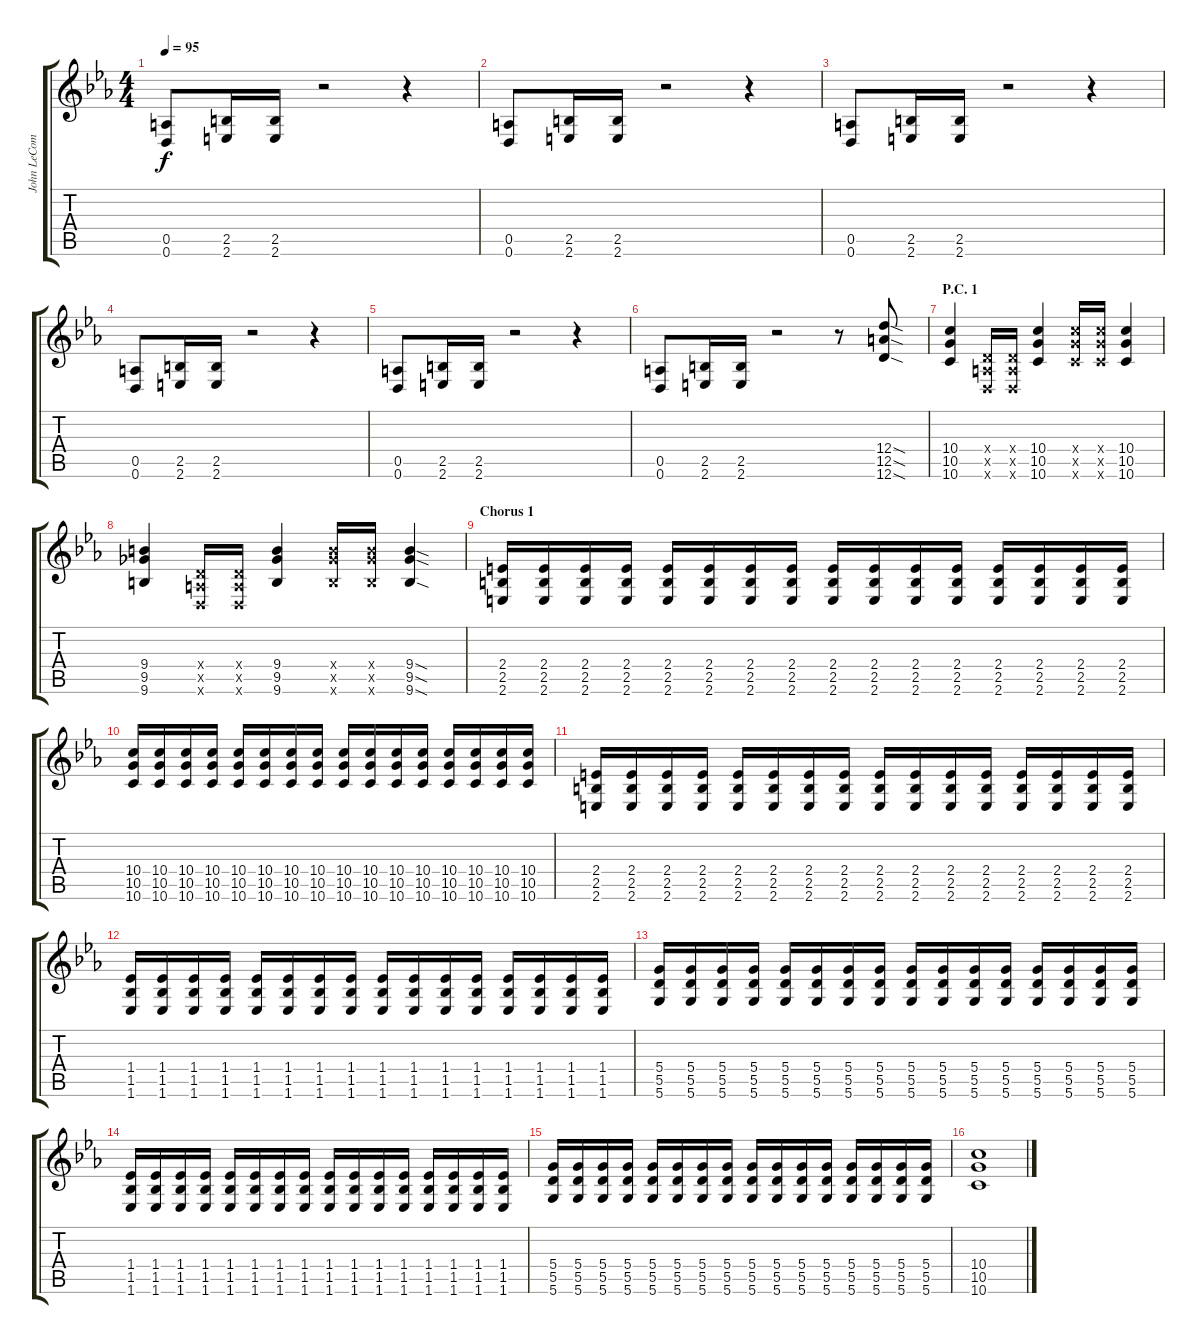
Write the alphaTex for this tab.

\track ("John LeCompt" "John LeCom") {instrument distortionguitar}
\staff {score tabs}
\tuning (E4 B3 G3 D3 A2 D2) {hide}
\ts (4 4)
\tempo 95
\clef g2
\ks eb
(0.5 0.6).8{dy f} (2.5 2.6).16 (2.5 2.6).16 r.2 r.4 |
(0.5 0.6).8 (2.5 2.6).16 (2.5 2.6).16 r.2 r.4 |
(0.5 0.6).8 (2.5 2.6).16 (2.5 2.6).16 r.2 r.4 |
(0.5 0.6).8 (2.5 2.6).16 (2.5 2.6).16 r.2 r.4 |
(0.5 0.6).8 (2.5 2.6).16 (2.5 2.6).16 r.2 r.4 |
(0.5 0.6).8 (2.5 2.6).16 (2.5 2.6).16 r.2 r.8 (12.4{sod} 12.5{sod} 12.6{sod}).8 |
\section ("" "P.C. 1")
(10.4 10.5 10.6).4 (0.4{x} 0.5{x} 0.6{x}).16 (0.4{x} 0.5{x} 0.6{x}).16 (10.4 10.5 10.6).4 (10.4{x} 10.5{x} 10.6{x}).16 (10.4{x} 10.5{x} 10.6{x}).16 (10.4 10.5 10.6).4 |
(9.4 9.5 9.6).4 (0.4{x} 0.5{x} 0.6{x}).16 (0.4{x} 0.5{x} 0.6{x}).16 (9.4 9.5 9.6).4 (9.4{x} 9.5{x} 9.6{x}).16 (9.4{x} 9.5{x} 9.6{x}).16 (9.4{sod} 9.5{sod} 9.6{sod}).4 |
\section ("" "Chorus 1")
(2.4 2.5 2.6).16 (2.4 2.5 2.6).16 (2.4 2.5 2.6).16 (2.4 2.5 2.6).16 (2.4 2.5 2.6).16 (2.4 2.5 2.6).16 (2.4 2.5 2.6).16 (2.4 2.5 2.6).16 (2.4 2.5 2.6).16 (2.4 2.5 2.6).16 (2.4 2.5 2.6).16 (2.4 2.5 2.6).16 (2.4 2.5 2.6).16 (2.4 2.5 2.6).16 (2.4 2.5 2.6).16 (2.4 2.5 2.6).16 |
(10.4 10.5 10.6).16 (10.4 10.5 10.6).16 (10.4 10.5 10.6).16 (10.4 10.5 10.6).16 (10.4 10.5 10.6).16 (10.4 10.5 10.6).16 (10.4 10.5 10.6).16 (10.4 10.5 10.6).16 (10.4 10.5 10.6).16 (10.4 10.5 10.6).16 (10.4 10.5 10.6).16 (10.4 10.5 10.6).16 (10.4 10.5 10.6).16 (10.4 10.5 10.6).16 (10.4 10.5 10.6).16 (10.4 10.5 10.6).16 |
(2.4 2.5 2.6).16 (2.4 2.5 2.6).16 (2.4 2.5 2.6).16 (2.4 2.5 2.6).16 (2.4 2.5 2.6).16 (2.4 2.5 2.6).16 (2.4 2.5 2.6).16 (2.4 2.5 2.6).16 (2.4 2.5 2.6).16 (2.4 2.5 2.6).16 (2.4 2.5 2.6).16 (2.4 2.5 2.6).16 (2.4 2.5 2.6).16 (2.4 2.5 2.6).16 (2.4 2.5 2.6).16 (2.4 2.5 2.6).16 |
(1.4 1.5 1.6).16 (1.4 1.5 1.6).16 (1.4 1.5 1.6).16 (1.4 1.5 1.6).16 (1.4 1.5 1.6).16 (1.4 1.5 1.6).16 (1.4 1.5 1.6).16 (1.4 1.5 1.6).16 (1.4 1.5 1.6).16 (1.4 1.5 1.6).16 (1.4 1.5 1.6).16 (1.4 1.5 1.6).16 (1.4 1.5 1.6).16 (1.4 1.5 1.6).16 (1.4 1.5 1.6).16 (1.4 1.5 1.6).16 |
(5.4 5.5 5.6).16 (5.4 5.5 5.6).16 (5.4 5.5 5.6).16 (5.4 5.5 5.6).16 (5.4 5.5 5.6).16 (5.4 5.5 5.6).16 (5.4 5.5 5.6).16 (5.4 5.5 5.6).16 (5.4 5.5 5.6).16 (5.4 5.5 5.6).16 (5.4 5.5 5.6).16 (5.4 5.5 5.6).16 (5.4 5.5 5.6).16 (5.4 5.5 5.6).16 (5.4 5.5 5.6).16 (5.4 5.5 5.6).16 |
(1.4 1.5 1.6).16 (1.4 1.5 1.6).16 (1.4 1.5 1.6).16 (1.4 1.5 1.6).16 (1.4 1.5 1.6).16 (1.4 1.5 1.6).16 (1.4 1.5 1.6).16 (1.4 1.5 1.6).16 (1.4 1.5 1.6).16 (1.4 1.5 1.6).16 (1.4 1.5 1.6).16 (1.4 1.5 1.6).16 (1.4 1.5 1.6).16 (1.4 1.5 1.6).16 (1.4 1.5 1.6).16 (1.4 1.5 1.6).16 |
(5.4 5.5 5.6).16 (5.4 5.5 5.6).16 (5.4 5.5 5.6).16 (5.4 5.5 5.6).16 (5.4 5.5 5.6).16 (5.4 5.5 5.6).16 (5.4 5.5 5.6).16 (5.4 5.5 5.6).16 (5.4 5.5 5.6).16 (5.4 5.5 5.6).16 (5.4 5.5 5.6).16 (5.4 5.5 5.6).16 (5.4 5.5 5.6).16 (5.4 5.5 5.6).16 (5.4 5.5 5.6).16 (5.4 5.5 5.6).16 |
(10.4 10.5 10.6).1
